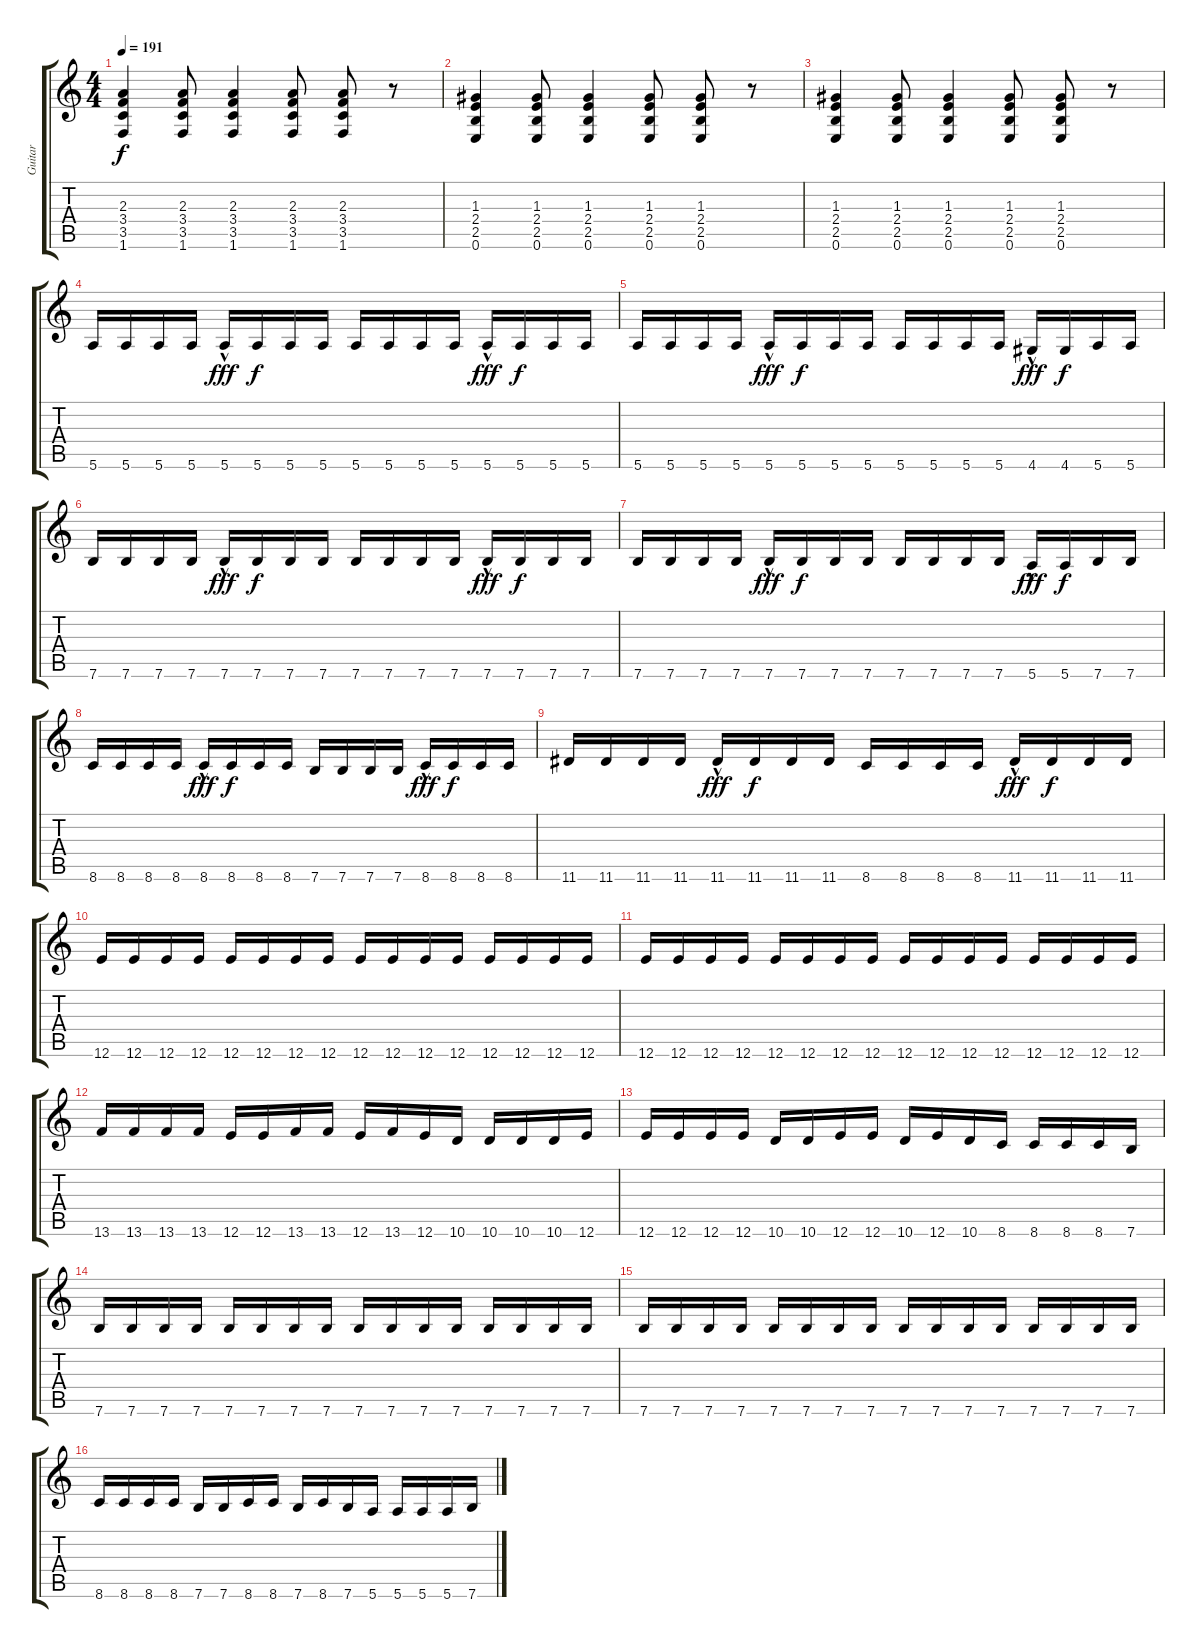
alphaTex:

\track ("Guitar" "Guitar") {instrument overdrivenguitar}
\staff {score tabs}
\tuning (E4 B3 G3 D3 A2 E2) {hide}
\ts (4 4)
\tempo 191
\clef g2
\ks c
(2.3 3.4 3.5 1.6).4{dy f} (2.3 3.4 3.5 1.6).8 (2.3 3.4 3.5 1.6).4 (2.3 3.4 3.5 1.6).8 (2.3 3.4 3.5 1.6).8 r.8 |
(1.3 2.4 2.5 0.6).4 (1.3 2.4 2.5 0.6).8 (1.3 2.4 2.5 0.6).4 (1.3 2.4 2.5 0.6).8 (1.3 2.4 2.5 0.6).8 r.8 |
(1.3 2.4 2.5 0.6).4 (1.3 2.4 2.5 0.6).8 (1.3 2.4 2.5 0.6).4 (1.3 2.4 2.5 0.6).8 (1.3 2.4 2.5 0.6).8 r.8 |
5.6.16 5.6.16 5.6.16 5.6.16 5.6{hac}.16{dy fff} 5.6.16{dy f} 5.6.16 5.6.16 5.6.16 5.6.16 5.6.16 5.6.16 5.6{hac}.16{dy fff} 5.6.16{dy f} 5.6.16 5.6.16 |
5.6.16 5.6.16 5.6.16 5.6.16 5.6{hac}.16{dy fff} 5.6.16{dy f} 5.6.16 5.6.16 5.6.16 5.6.16 5.6.16 5.6.16 4.6{hac}.16{dy fff} 4.6.16{dy f} 5.6.16 5.6.16 |
7.6.16 7.6.16 7.6.16 7.6.16 7.6{hac}.16{dy fff} 7.6.16{dy f} 7.6.16 7.6.16 7.6.16 7.6.16 7.6.16 7.6.16 7.6{hac}.16{dy fff} 7.6.16{dy f} 7.6.16 7.6.16 |
7.6.16 7.6.16 7.6.16 7.6.16 7.6{hac}.16{dy fff} 7.6.16{dy f} 7.6.16 7.6.16 7.6.16 7.6.16 7.6.16 7.6.16 5.6{hac}.16{dy fff} 5.6.16{dy f} 7.6.16 7.6.16 |
8.6.16 8.6.16 8.6.16 8.6.16 8.6{hac}.16{dy fff} 8.6.16{dy f} 8.6.16 8.6.16 7.6.16 7.6.16 7.6.16 7.6.16 8.6{hac}.16{dy fff} 8.6.16{dy f} 8.6.16 8.6.16 |
11.6.16 11.6.16 11.6.16 11.6.16 11.6{hac}.16{dy fff} 11.6.16{dy f} 11.6.16 11.6.16 8.6.16 8.6.16 8.6.16 8.6.16 11.6{hac}.16{dy fff} 11.6.16{dy f} 11.6.16 11.6.16 |
12.6.16 12.6.16 12.6.16 12.6.16 12.6.16 12.6.16 12.6.16 12.6.16 12.6.16 12.6.16 12.6.16 12.6.16 12.6.16 12.6.16 12.6.16 12.6.16 |
12.6.16 12.6.16 12.6.16 12.6.16 12.6.16 12.6.16 12.6.16 12.6.16 12.6.16 12.6.16 12.6.16 12.6.16 12.6.16 12.6.16 12.6.16 12.6.16 |
13.6.16 13.6.16 13.6.16 13.6.16 12.6.16 12.6.16 13.6.16 13.6.16 12.6.16 13.6.16 12.6.16 10.6.16 10.6.16 10.6.16 10.6.16 12.6.16 |
12.6.16 12.6.16 12.6.16 12.6.16 10.6.16 10.6.16 12.6.16 12.6.16 10.6.16 12.6.16 10.6.16 8.6.16 8.6.16 8.6.16 8.6.16 7.6.16 |
7.6.16 7.6.16 7.6.16 7.6.16 7.6.16 7.6.16 7.6.16 7.6.16 7.6.16 7.6.16 7.6.16 7.6.16 7.6.16 7.6.16 7.6.16 7.6.16 |
7.6.16 7.6.16 7.6.16 7.6.16 7.6.16 7.6.16 7.6.16 7.6.16 7.6.16 7.6.16 7.6.16 7.6.16 7.6.16 7.6.16 7.6.16 7.6.16 |
8.6.16 8.6.16 8.6.16 8.6.16 7.6.16 7.6.16 8.6.16 8.6.16 7.6.16 8.6.16 7.6.16 5.6.16 5.6.16 5.6.16 5.6.16 7.6.16
